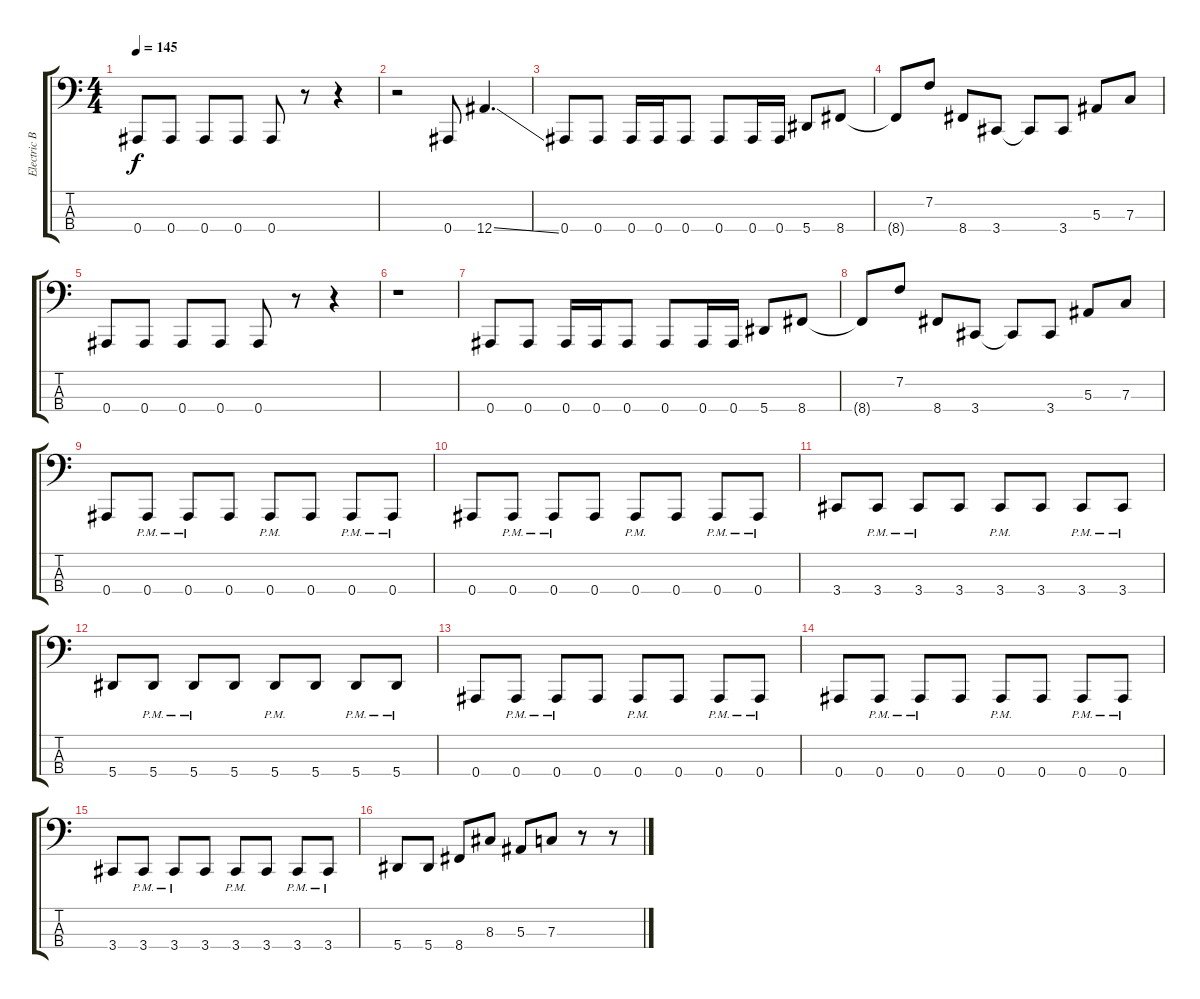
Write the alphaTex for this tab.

\track ("Electric Bass" "Electric B") {instrument electricbassfinger}
\staff {score tabs}
\tuning (Eb2 Bb1 F1 Bb0) {hide}
\ts (4 4)
\tempo 145
\clef f4
\ks c
0.4.8{dy f} 0.4.8 0.4.8 0.4.8 0.4.8 r.8 r.4 |
r.2 0.4.8 12.4{ss}.4{d} |
0.4.8 0.4.8 0.4.16 0.4.16 0.4.8 0.4.8 0.4.16 0.4.16 5.4.8 8.4.8 |
8.4{t}.8 7.2.8 8.4.8 3.4.8 3.4{t}.8 3.4.8 5.3.8 7.3.8 |
0.4.8 0.4.8 0.4.8 0.4.8 0.4.8 r.8 r.4 |
r.1 |
0.4.8 0.4.8 0.4.16 0.4.16 0.4.8 0.4.8 0.4.16 0.4.16 5.4.8 8.4.8 |
8.4{t}.8 7.2.8 8.4.8 3.4.8 3.4{t}.8 3.4.8 5.3.8 7.3.8 |
0.4.8 0.4{pm}.8 0.4{pm}.8 0.4.8 0.4{pm}.8 0.4.8 0.4{pm}.8 0.4{pm}.8 |
0.4.8 0.4{pm}.8 0.4{pm}.8 0.4.8 0.4{pm}.8 0.4.8 0.4{pm}.8 0.4{pm}.8 |
3.4.8 3.4{pm}.8 3.4{pm}.8 3.4.8 3.4{pm}.8 3.4.8 3.4{pm}.8 3.4{pm}.8 |
5.4.8 5.4{pm}.8 5.4{pm}.8 5.4.8 5.4{pm}.8 5.4.8 5.4{pm}.8 5.4{pm}.8 |
0.4.8 0.4{pm}.8 0.4{pm}.8 0.4.8 0.4{pm}.8 0.4.8 0.4{pm}.8 0.4{pm}.8 |
0.4.8 0.4{pm}.8 0.4{pm}.8 0.4.8 0.4{pm}.8 0.4.8 0.4{pm}.8 0.4{pm}.8 |
3.4.8 3.4{pm}.8 3.4{pm}.8 3.4.8 3.4{pm}.8 3.4.8 3.4{pm}.8 3.4{pm}.8 |
5.4.8 5.4.8 8.4.8 8.3.8 5.3.8 7.3.8 r.8 r.8
